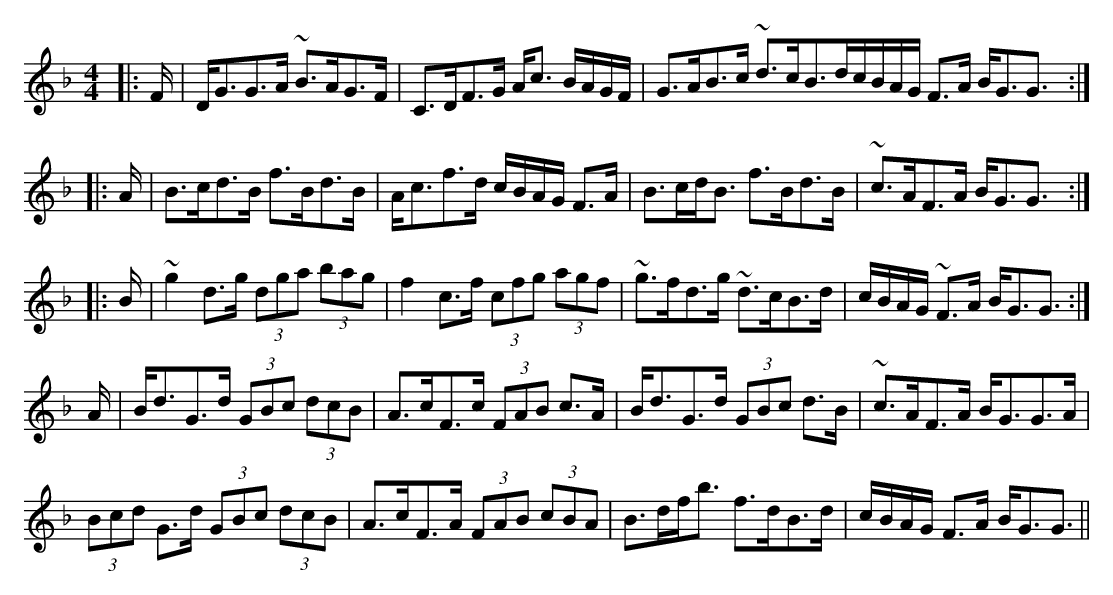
X:1
M:4/4
K:Gdor
|:F/|D<GG>A ~B>AG>F|C>DF>G A<c B/A/G/F/|G>AB>c ~d>cB>d^|c/B/A/G/ F>A B<GG3/2:|
|:A/|B>cd>B f>Bd>B|A<cf>d c/B/A/G/ F>A|B>cd<B f>Bd>B|~c>AF>A B<GG3/2:|
|:B/|~g2d>g (3dga (3bag|f2c>f (3cfg (3agf|~g>fd>g ~d>cB>d|c/B/A/G/ ~F>A B<GG3/2:|
A/|B<dG>d (3GBc (3dcB|A>cF>c (3FAB c>A|B<dG>d (3GBc d>B|~c>AF>A B<GG>A|
(3Bcd G>d (3GBc (3dcB|A>cF>A (3FAB (3cBA|B>df<b f>dB>d|c/B/A/G/ F>A B<GG3/2||
